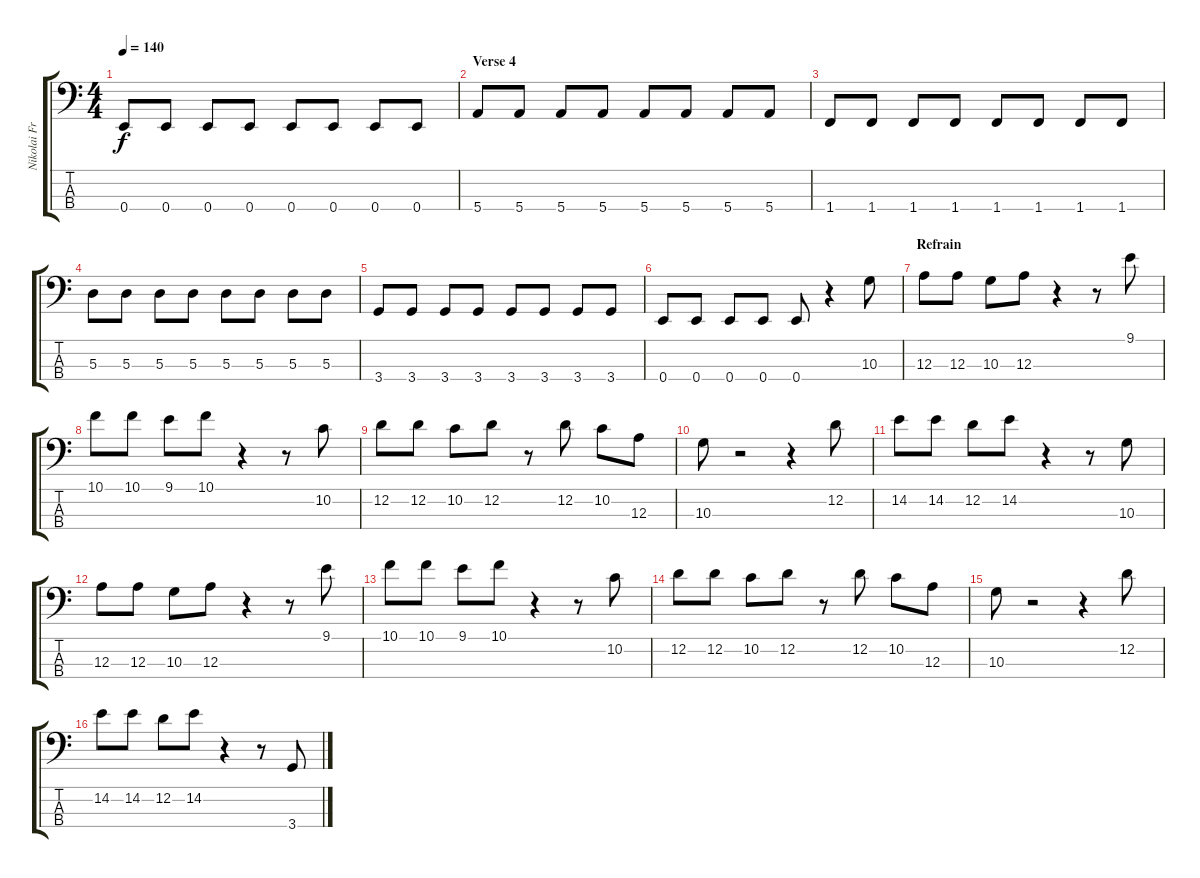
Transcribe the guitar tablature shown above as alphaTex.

\track ("Nikolai Fraiture - Bass" "Nikolai Fr") {instrument electricbassfinger}
\staff {score tabs}
\tuning (G2 D2 A1 E1) {hide}
\ts (4 4)
\tempo 140
\clef f4
\ks c
0.4.8{dy f} 0.4.8 0.4.8 0.4.8 0.4.8 0.4.8 0.4.8 0.4.8 |
\section ("" "Verse 4")
5.4.8 5.4.8 5.4.8 5.4.8 5.4.8 5.4.8 5.4.8 5.4.8 |
1.4.8 1.4.8 1.4.8 1.4.8 1.4.8 1.4.8 1.4.8 1.4.8 |
5.3.8 5.3.8 5.3.8 5.3.8 5.3.8 5.3.8 5.3.8 5.3.8 |
3.4.8 3.4.8 3.4.8 3.4.8 3.4.8 3.4.8 3.4.8 3.4.8 |
0.4.8 0.4.8 0.4.8 0.4.8 0.4.8 r.4 10.3.8 |
\section ("" "Refrain")
12.3.8 12.3.8 10.3.8 12.3.8 r.4 r.8 9.1.8 |
10.1.8 10.1.8 9.1.8 10.1.8 r.4 r.8 10.2.8 |
12.2.8 12.2.8 10.2.8 12.2.8 r.8 12.2.8 10.2.8 12.3.8 |
10.3.8 r.2 r.4 12.2.8 |
14.2.8 14.2.8 12.2.8 14.2.8 r.4 r.8 10.3.8 |
12.3.8 12.3.8 10.3.8 12.3.8 r.4 r.8 9.1.8 |
10.1.8 10.1.8 9.1.8 10.1.8 r.4 r.8 10.2.8 |
12.2.8 12.2.8 10.2.8 12.2.8 r.8 12.2.8 10.2.8 12.3.8 |
10.3.8 r.2 r.4 12.2.8 |
14.2.8 14.2.8 12.2.8 14.2.8 r.4 r.8 3.4.8
